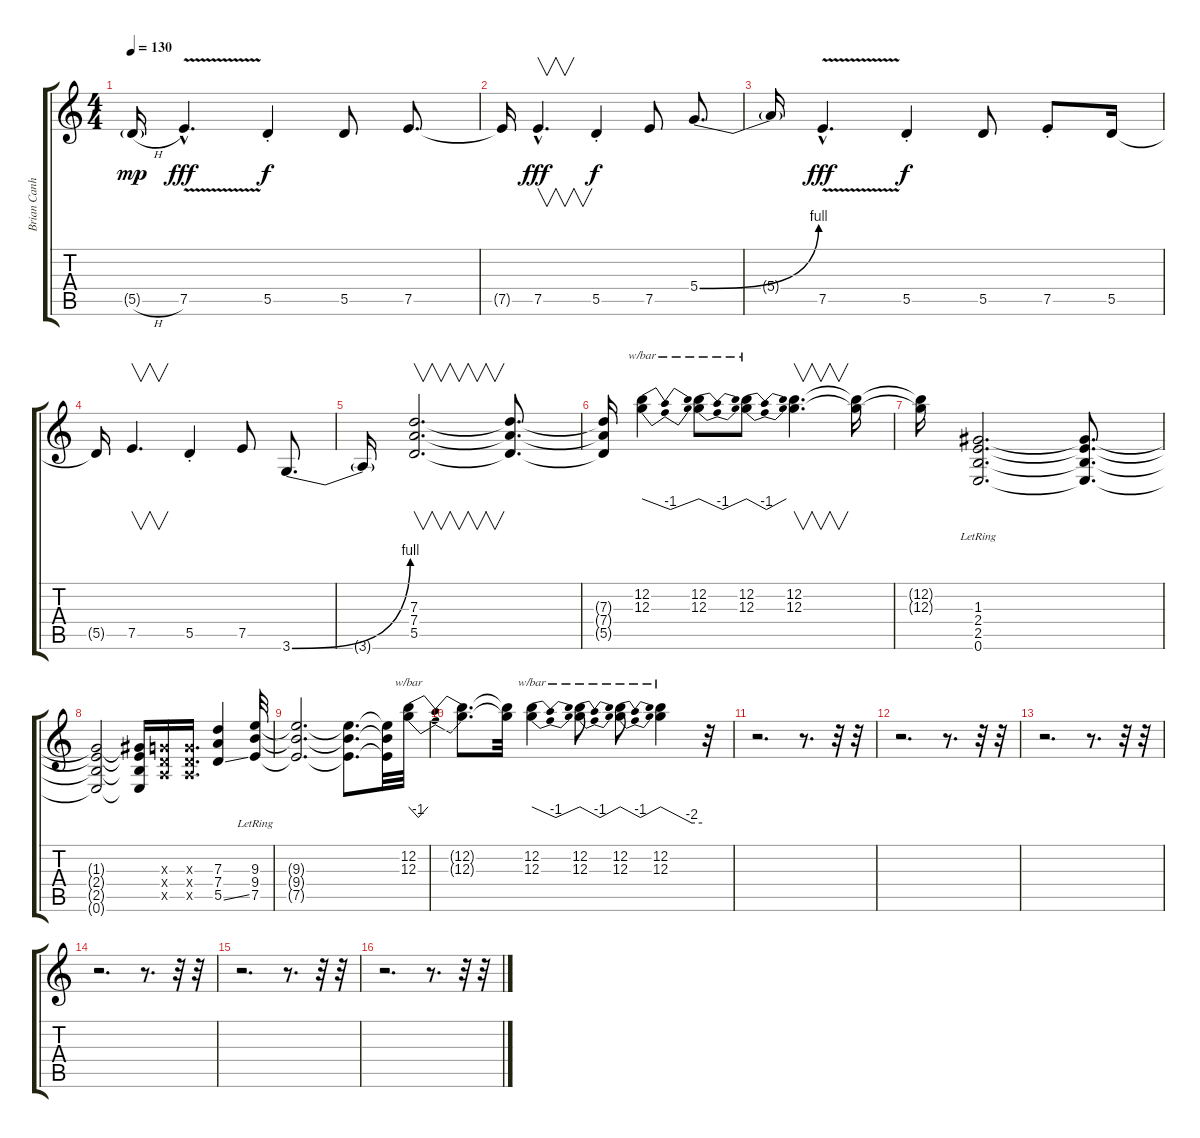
\track ("Brian Canham " "Brian Canh") {instrument distortionguitar}
\staff {score tabs}
\tuning (E4 B3 G3 D3 A2 E2) {hide}
\ts (4 4)
\tempo 130
\clef g2
\ks c
5.5{h g}.16{dy mp instrument distortionguitar} 7.5{v hac}.4{d dy fff} 5.5{st}.4{dy f} 5.5.8 7.5.8{d} |
7.5{t}.16 7.5{hac}.4{v d dy fff} 5.5{st}.4{dy f} 7.5.8 5.4{be (bend 0 0 60 4)}.8{d} |
5.4{t}.16 7.5{v hac}.4{d dy fff} 5.5{st}.4{dy f} 5.5.8 7.5{st}.8 5.5.16 |
5.5{t}.16 7.5.4{v d} 5.5{st}.4 7.5.8 3.6{be (bend 0 0 60 4)}.8{d} |
3.6{t}.16 (7.3 7.4 5.5).2{v d} (7.3{t} 7.4{t} 5.5{t}).8{d} |
(7.3{t} 7.4{t} 5.5{t}).16 (12.2 12.3).4{tbe (dip default 0 0 30 -4 60 0)} (12.2 12.3).8{tbe (dip default 0 0 30 -4 60 0)} (12.2 12.3).8{tbe (dip default 0 0 30 -4 60 0)} (12.2 12.3).4{v d} (12.2{t} 12.3{t}).16 |
(12.2{t} 12.3{t}).16 (1.3{lr} 2.4{lr} 2.5{lr} 0.6{lr}).2{d} (1.3{t} 2.4{t} 2.5{t} 0.6{t}).8{d} |
(1.3{t} 2.4{t} 2.5{t} 0.6{t}).2 (1.3{t} 2.4{t} 2.5{t} 0.6{t}).16 (0.3{x} 0.4{x} 0.5{x}).16 (0.3{x} 0.4{x} 0.5{x}).16{d} (7.3 7.4 5.5{ss}).4 (9.3{lr} 9.4{lr} 7.5{lr}).32 |
(9.3{t} 9.4{t} 7.5{t}).2{d} (9.3{t} 9.4{t} 7.5{t}).8{d} (9.3{t} 9.4{t} 7.5{t}).32 (12.2 12.3).32{tbe (dip default 0 0 30 -4 60 0)} |
(12.2{t} 12.3{t}).8{d} (12.2{t} 12.3{t}).32 (12.2 12.3).4{tbe (dip default 0 0 30 -4 60 0)} (12.2 12.3).8{tbe (dip default 0 0 30 -4 60 0)} (12.2 12.3).8{tbe (dip default 0 0 30 -4 60 0)} (12.2 12.3).4{tbe (custom default 0 0 45 -8 60 -8)} r.32 |
r.2{d} r.8{d} r.32 r.32 |
r.2{d} r.8{d} r.32 r.32 |
r.2{d} r.8{d} r.32 r.32 |
r.2{d} r.8{d} r.32 r.32 |
r.2{d} r.8{d} r.32 r.32 |
r.2{d} r.8{d} r.32 r.32
